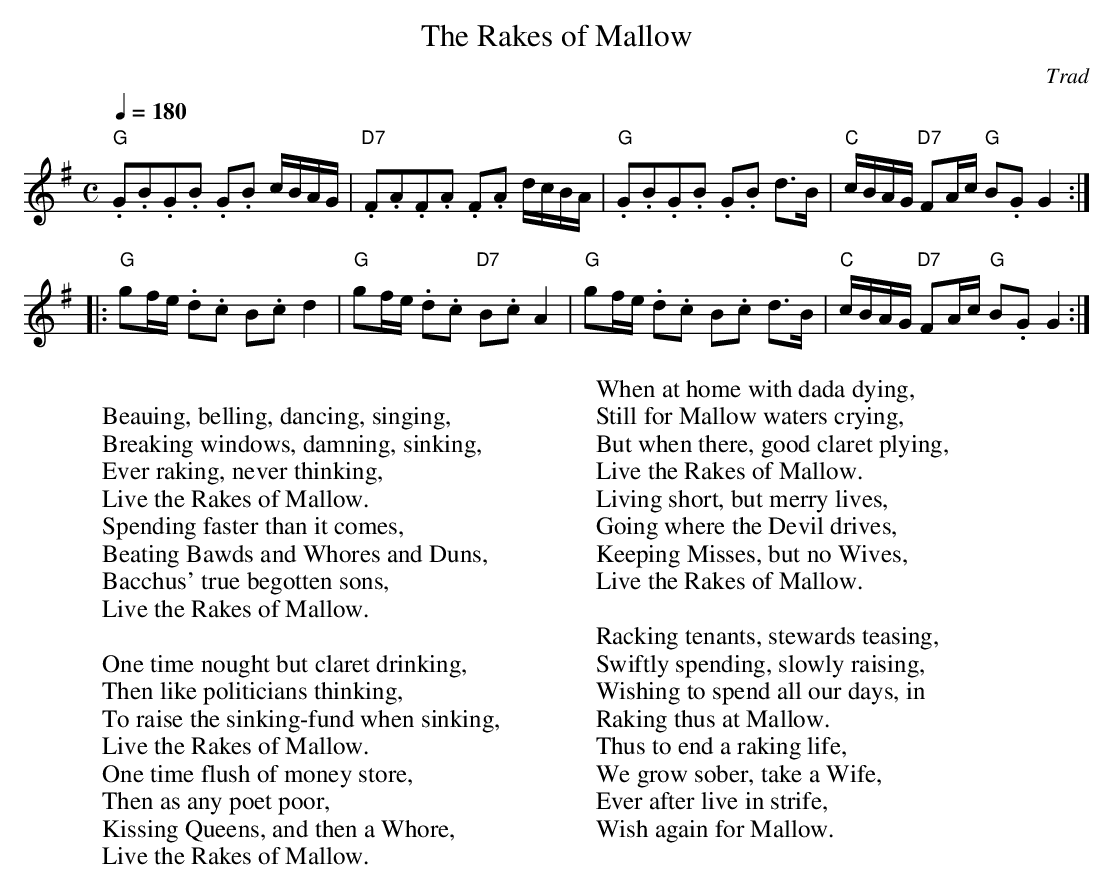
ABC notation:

X:1
T:The Rakes of Mallow
O:Trad
M:C
L:1/8
Q:1/4=180
K:G
"G".G.B.G.B .G.B c/B/A/G/|"D7".F.A.F.A .F.A d/c/B/A/|\
"G".G.B.G.B .G.B d3/B/|"C"c/B/A/G/ "D7"FA/c/ "G"B.GG2:|
|:"G"gf/e/ .d.c B.cd2|"G"gf/e/ .d.c "D7"B.cA2|\
"G"gf/e/ .d.c B.c d3/B/|"C"c/B/A/G/ "D7"FA/c/ "G"B.GG2:|
W:
W: Beauing, belling, dancing, singing,
W: Breaking windows, damning, sinking,
W: Ever raking, never thinking,
W: Live the Rakes of Mallow.
W: Spending faster than it comes,
W: Beating Bawds and Whores and Duns,
W: Bacchus' true begotten sons,
W: Live the Rakes of Mallow.
W:
W: One time nought but claret drinking,
W: Then like politicians thinking,
W: To raise the sinking-fund when sinking,
W: Live the Rakes of Mallow.
W: One time flush of money store,
W: Then as any poet poor,
W: Kissing Queens, and then a Whore,
W: Live the Rakes of Mallow.
W:
W: When at home with dada dying,
W: Still for Mallow waters crying,
W: But when there, good claret plying,
W: Live the Rakes of Mallow.
W: Living short, but merry lives,
W: Going where the Devil drives,
W: Keeping Misses, but no Wives,
W: Live the Rakes of Mallow.
W:
W: Racking tenants, stewards teasing,
W: Swiftly spending, slowly raising,
W: Wishing to spend all our days, in
W: Raking thus at Mallow.
W: Thus to end a raking life,
W: We grow sober, take a Wife,
W: Ever after live in strife,
W: Wish again for Mallow.
